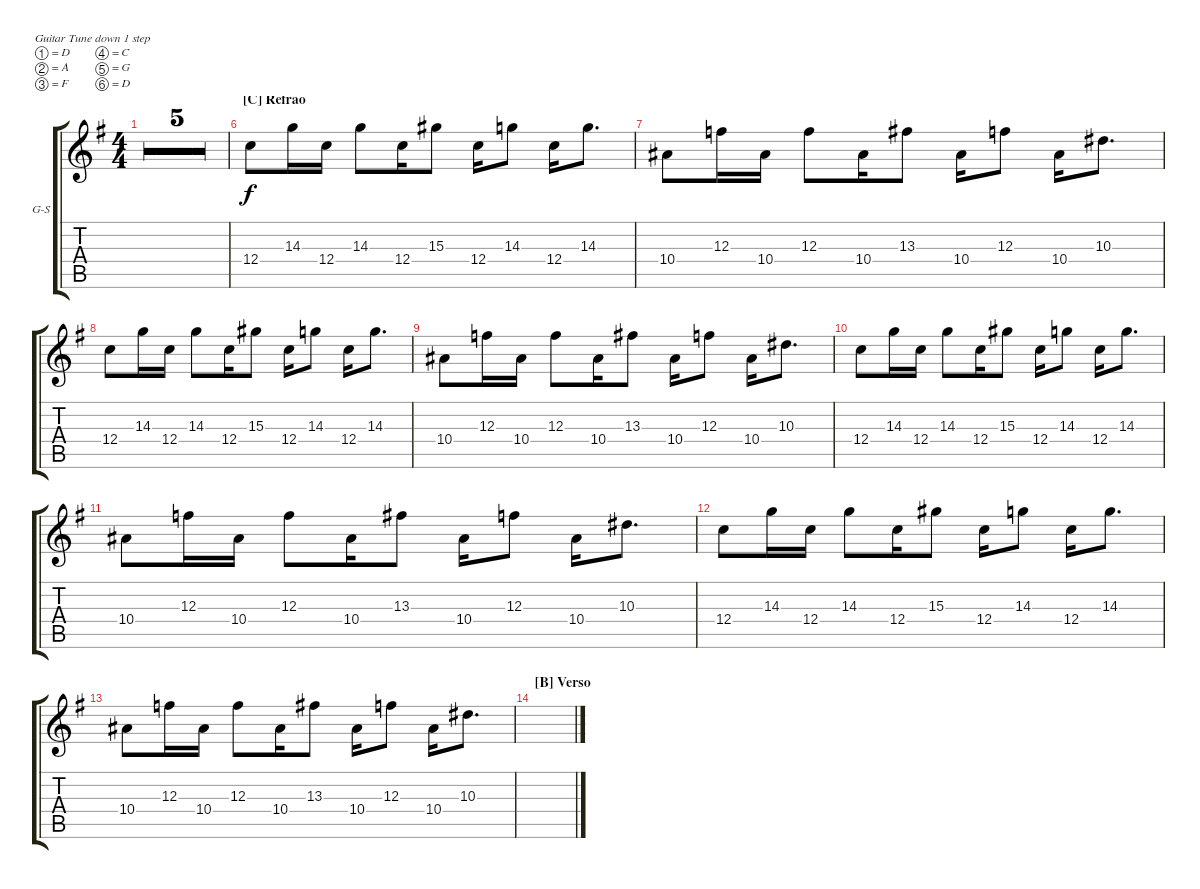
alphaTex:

\defaultSystemsLayout 4
\bracketExtendMode groupsimilarinstruments
\firstSystemTrackNameOrientation horizontal
\otherSystemsTrackNameOrientation horizontal
\track ("Guitar Solo" "G-S") {multiBarRest instrument electricguitarclean}
\staff {score tabs}
\tuning (D4 A3 F3 C3 G2 D2)
\ts (4 4)
\tempo 80
\clef g2
\ks g
|
|
|
|
|
\section ("C" "Refrão")
12.4.8 14.3.16 12.4.16 14.3.8 12.4.16 15.3.8 12.4.16 14.3.8 12.4.16 14.3.8{d} |
10.4.8 12.3.16 10.4.16 12.3.8 10.4.16 13.3.8 10.4.16 12.3.8 10.4.16 10.3.8{d} |
12.4.8 14.3.16 12.4.16 14.3.8 12.4.16 15.3.8 12.4.16 14.3.8 12.4.16 14.3.8{d} |
10.4.8 12.3.16 10.4.16 12.3.8 10.4.16 13.3.8 10.4.16 12.3.8 10.4.16 10.3.8{d} |
12.4.8 14.3.16 12.4.16 14.3.8 12.4.16 15.3.8 12.4.16 14.3.8 12.4.16 14.3.8{d} |
10.4.8 12.3.16 10.4.16 12.3.8 10.4.16 13.3.8 10.4.16 12.3.8 10.4.16 10.3.8{d} |
12.4.8 14.3.16 12.4.16 14.3.8 12.4.16 15.3.8 12.4.16 14.3.8 12.4.16 14.3.8{d} |
10.4.8 12.3.16 10.4.16 12.3.8 10.4.16 13.3.8 10.4.16 12.3.8 10.4.16 10.3.8{d} |
\section ("B" "Verso")
